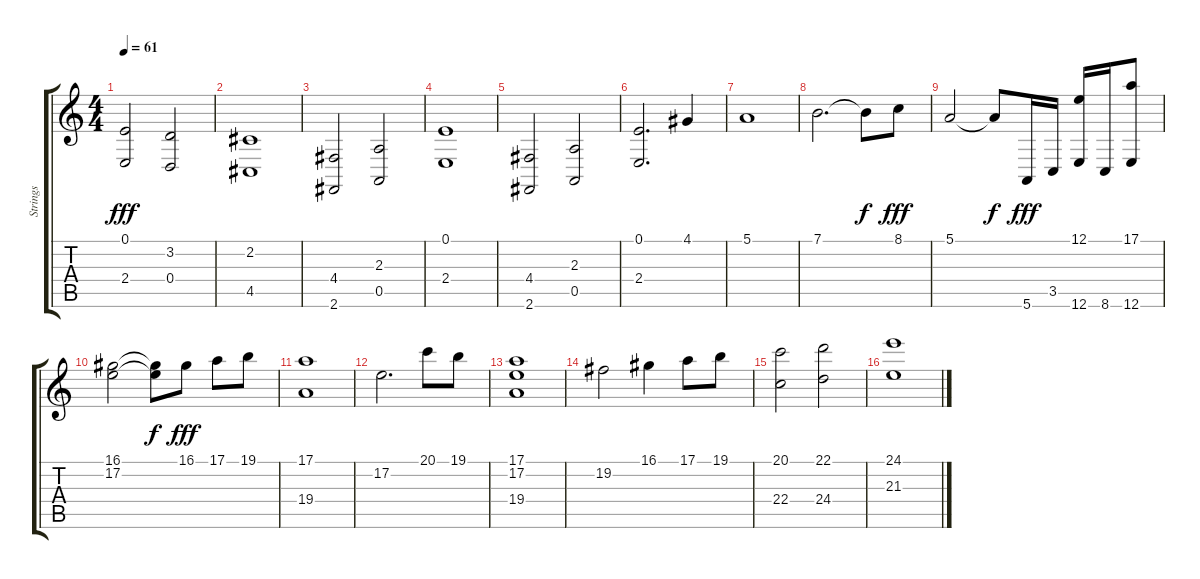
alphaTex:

\track ("Strings" "Strings") {instrument stringensemble1}
\staff {score tabs}
\tuning (E4 B3 G3 D3 A2 E2) {hide}
\ts (4 4)
\tempo 61
\clef g2
\ks c
(0.1 2.4).2{dy fff} (3.2 0.4).2 |
(2.2 4.5).1 |
(4.4 2.6).2 (2.3 0.5).2 |
(0.1 2.4).1 |
(4.4 2.6).2 (2.3 0.5).2 |
(0.1 2.4).2{d} 4.1.4 |
5.1.1 |
7.1.2{d} 7.1{t}.8{dy f} 8.1.8{dy fff} |
5.1.2 5.1{t}.8{dy f} 5.6.16{dy fff} 3.5.16 (12.1 12.6).16 8.6.16 (17.1 12.6).8 |
(16.1 17.2).2 (16.1{t} 17.2{t}).8{dy f} 16.1.8{dy fff} 17.1.8 19.1.8 |
(17.1 19.4).1 |
17.2.2{d} 20.1.8 19.1.8 |
(17.1 17.2 19.4).1 |
19.2.2 16.1.4 17.1.8 19.1.8 |
(20.1 22.4).2 (22.1 24.4).2 |
(24.1 21.3).1
